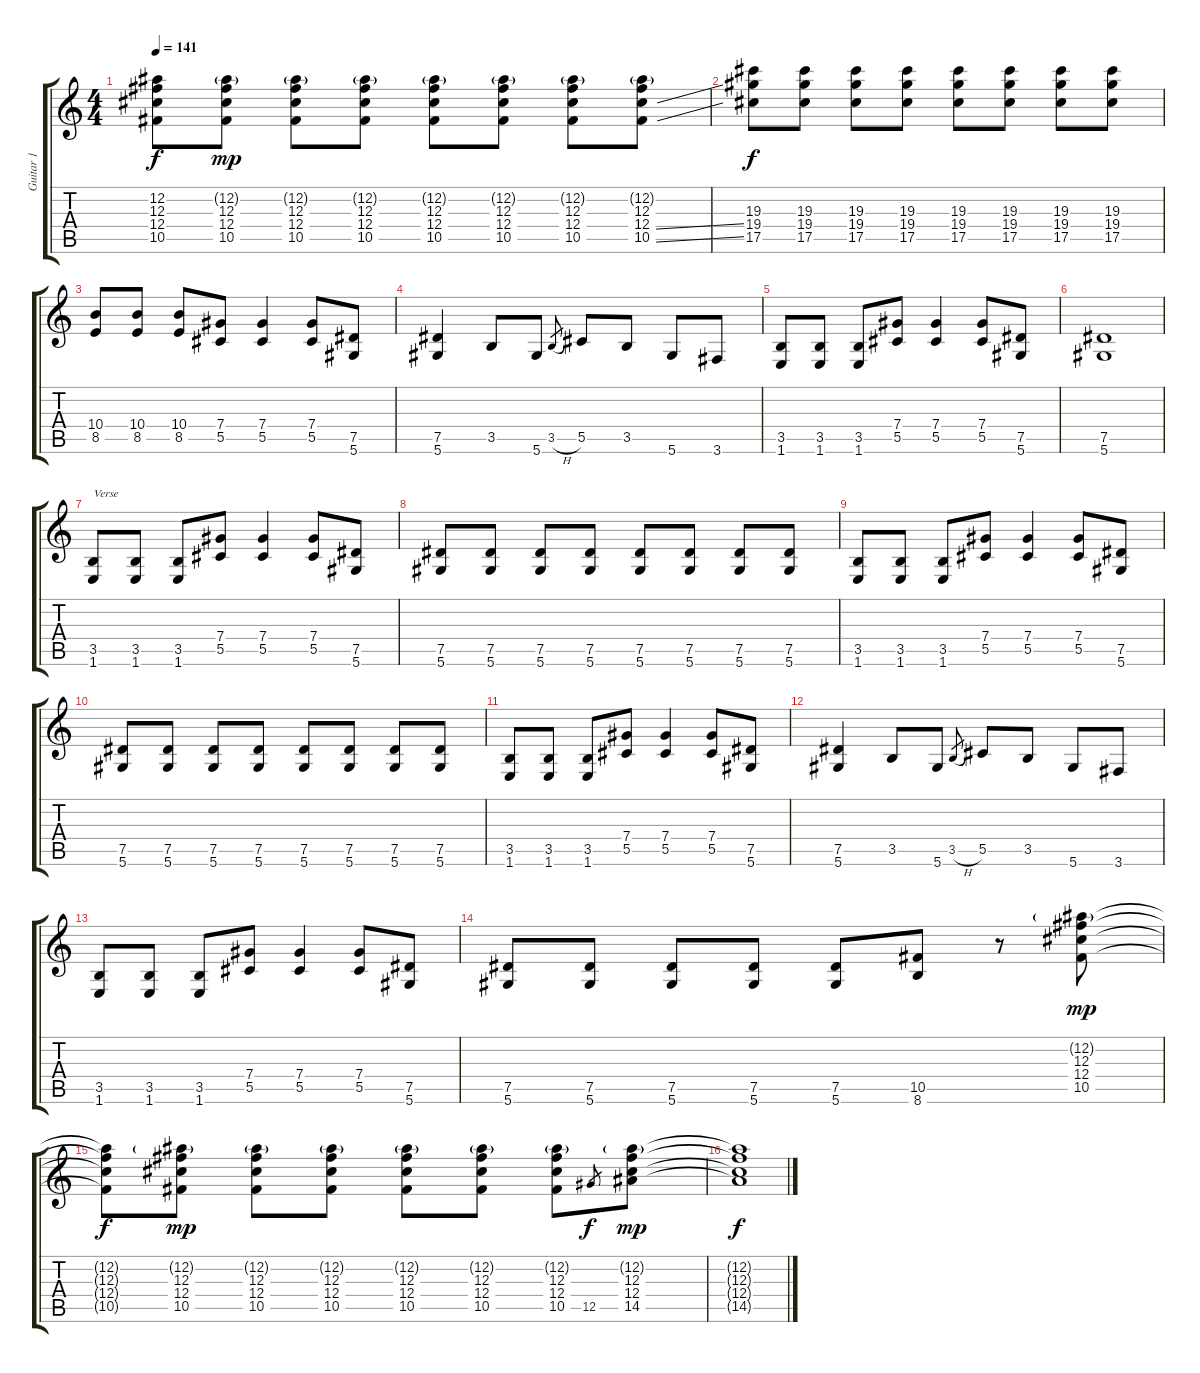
\track ("Guitar 1" "Guitar 1") {instrument overdrivenguitar}
\staff {score tabs}
\tuning (Eb4 Bb3 Gb3 Db3 Ab2 Eb2) {hide}
\ts (4 4)
\tempo 141
\clef g2
\ks c
(12.2{t} 12.3{t} 12.4{t} 10.5{t}).8{dy f} (12.2{g} 12.3 12.4 10.5).8{dy mp} (12.2{g} 12.3 12.4 10.5).8 (12.2{g} 12.3 12.4 10.5).8 (12.2{g} 12.3 12.4 10.5).8 (12.2{g} 12.3 12.4 10.5).8 (12.2{g} 12.3 12.4 10.5).8 (12.2{g} 12.3 12.4{ss} 10.5{ss}).8 |
(19.3 19.4 17.5).8{dy f} (19.3 19.4 17.5).8 (19.3 19.4 17.5).8 (19.3 19.4 17.5).8 (19.3 19.4 17.5).8 (19.3 19.4 17.5).8 (19.3 19.4 17.5).8 (19.3 19.4 17.5).8 |
(10.4 8.5).8 (10.4 8.5).8 (10.4 8.5).8 (7.4 5.5).8 (7.4 5.5).4 (7.4 5.5).8 (7.5 5.6).8 |
(7.5 5.6).4 3.5.8 5.6.8 3.5{h}.8{gr} 5.5.8 3.5.8 5.6.8 3.6.8 |
(3.5 1.6).8 (3.5 1.6).8 (3.5 1.6).8 (7.4 5.5).8 (7.4 5.5).4 (7.4 5.5).8 (7.5 5.6).8 |
(7.5 5.6).1 |
(3.5 1.6).8{txt "Verse"} (3.5 1.6).8 (3.5 1.6).8 (7.4 5.5).8 (7.4 5.5).4 (7.4 5.5).8 (7.5 5.6).8 |
(7.5 5.6).8 (7.5 5.6).8 (7.5 5.6).8 (7.5 5.6).8 (7.5 5.6).8 (7.5 5.6).8 (7.5 5.6).8 (7.5 5.6).8 |
(3.5 1.6).8 (3.5 1.6).8 (3.5 1.6).8 (7.4 5.5).8 (7.4 5.5).4 (7.4 5.5).8 (7.5 5.6).8 |
(7.5 5.6).8 (7.5 5.6).8 (7.5 5.6).8 (7.5 5.6).8 (7.5 5.6).8 (7.5 5.6).8 (7.5 5.6).8 (7.5 5.6).8 |
(3.5 1.6).8 (3.5 1.6).8 (3.5 1.6).8 (7.4 5.5).8 (7.4 5.5).4 (7.4 5.5).8 (7.5 5.6).8 |
(7.5 5.6).4 3.5.8 5.6.8 3.5{h}.8{gr} 5.5.8 3.5.8 5.6.8 3.6.8 |
(3.5 1.6).8 (3.5 1.6).8 (3.5 1.6).8 (7.4 5.5).8 (7.4 5.5).4 (7.4 5.5).8 (7.5 5.6).8 |
(7.5 5.6).8 (7.5 5.6).8 (7.5 5.6).8 (7.5 5.6).8 (7.5 5.6).8 (10.5 8.6).8 r.8 (12.2{g} 12.3 12.4 10.5).8{dy mp} |
(12.2{t} 12.3{t} 12.4{t} 10.5{t}).8{dy f} (12.2{g} 12.3 12.4 10.5).8{dy mp} (12.2{g} 12.3 12.4 10.5).8 (12.2{g} 12.3 12.4 10.5).8 (12.2{g} 12.3 12.4 10.5).8 (12.2{g} 12.3 12.4 10.5).8 (12.2{g} 12.3 12.4 10.5).8 12.5.8{gr dy f} (12.2{g} 12.3 12.4 14.5).8{dy mp} |
(12.2{t} 12.3{t} 12.4{t} 14.5{t}).1{dy f}
